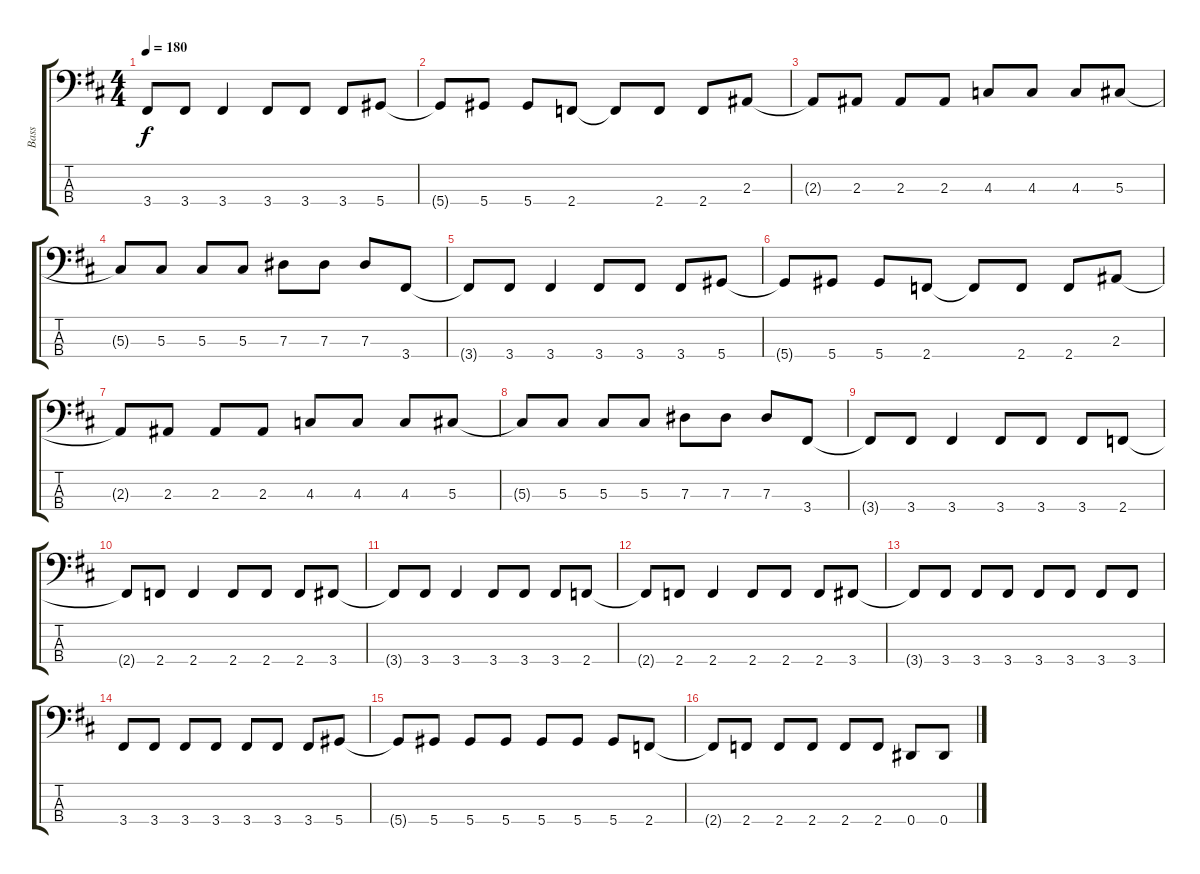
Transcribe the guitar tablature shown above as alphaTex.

\track ("Bass" "Bass") {instrument electricbasspick}
\staff {score tabs}
\tuning (Gb2 Db2 Ab1 Eb1) {hide}
\ts (4 4)
\tempo 180
\clef f4
\ks bminor
3.4{t}.8{dy f} 3.4.8 3.4.4 3.4.8 3.4.8 3.4.8 5.4.8 |
5.4{t}.8 5.4.8 5.4.8 2.4.8 2.4{t}.8 2.4.8 2.4.8 2.3.8 |
2.3{t}.8 2.3.8 2.3.8 2.3.8 4.3.8 4.3.8 4.3.8 5.3.8 |
5.3{t}.8 5.3.8 5.3.8 5.3.8 7.3.8 7.3.8 7.3.8 3.4.8 |
3.4{t}.8 3.4.8 3.4.4 3.4.8 3.4.8 3.4.8 5.4.8 |
5.4{t}.8 5.4.8 5.4.8 2.4.8 2.4{t}.8 2.4.8 2.4.8 2.3.8 |
2.3{t}.8 2.3.8 2.3.8 2.3.8 4.3.8 4.3.8 4.3.8 5.3.8 |
5.3{t}.8 5.3.8 5.3.8 5.3.8 7.3.8 7.3.8 7.3.8 3.4.8 |
3.4{t}.8 3.4.8 3.4.4 3.4.8 3.4.8 3.4.8 2.4.8 |
2.4{t}.8 2.4.8 2.4.4 2.4.8 2.4.8 2.4.8 3.4.8 |
3.4{t}.8 3.4.8 3.4.4 3.4.8 3.4.8 3.4.8 2.4.8 |
2.4{t}.8 2.4.8 2.4.4 2.4.8 2.4.8 2.4.8 3.4.8 |
3.4{t}.8 3.4.8 3.4.8 3.4.8 3.4.8 3.4.8 3.4.8 3.4.8 |
3.4.8 3.4.8 3.4.8 3.4.8 3.4.8 3.4.8 3.4.8 5.4.8 |
5.4{t}.8 5.4.8 5.4.8 5.4.8 5.4.8 5.4.8 5.4.8 2.4.8 |
2.4{t}.8 2.4.8 2.4.8 2.4.8 2.4.8 2.4.8 0.4.8 0.4.8
